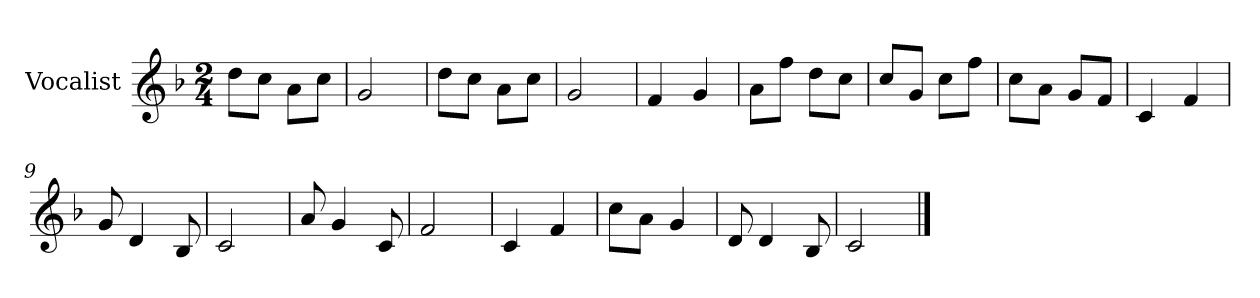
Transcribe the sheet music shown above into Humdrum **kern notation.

**kern
*part1
*staff1
*I"Vocalist
*k[b-]
*F:
*M2/4
=
8ddL
8ccJ
8aL
8ccJ
=1
2g
=2
8ddL
8ccJ
8aL
8ccJ
=3
2g
=4
4f
4g
=5
8aL
8ffJ
8ddL
8ccJ
=6
8ccL
8gJ
8ccL
8ffJ
=7
8ccL
8aJ
8gL
8fJ
=8
4c
4f
=9
8g
4d
8B-
=10
2c
=11
8a
4g
8c
=12
2f
=13
4c
4f
=14
8ccL
8aJ
4g
=15
8d
4d
8B-
=16
2c
==
*-
